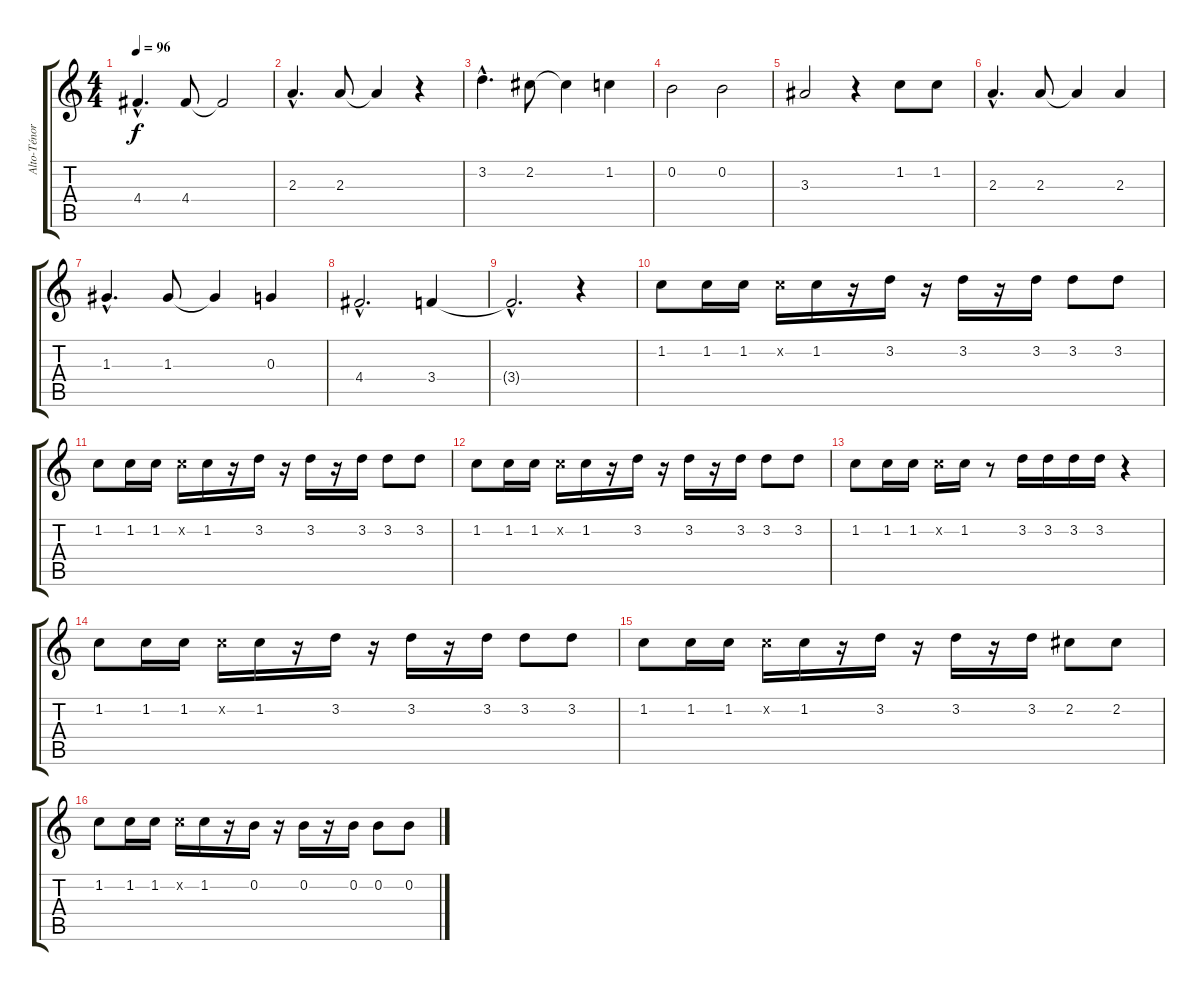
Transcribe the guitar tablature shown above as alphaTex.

\track ("Alto-Ténor" "Alto-Ténor") {instrument acousticguitarnylon}
\staff {score tabs}
\tuning (E4 B3 G3 D3 A2 E2) {hide}
\ts (4 4)
\tempo 96
\clef g2
\ks c
4.4{hac}.4{d dy f instrument acousticguitarnylon} 4.4.8 4.4{t}.2 |
2.3{hac}.4{d} 2.3.8 2.3{t}.4 r.4 |
3.2{hac}.4{d} 2.2.8 2.2{t}.4 1.2.4 |
0.2.2 0.2.2 |
3.3.2 r.4 1.2.8 1.2.8 |
2.3{hac}.4{d} 2.3.8 2.3{t}.4 2.3.4 |
1.3{hac}.4{d} 1.3.8 1.3{t}.4 0.3.4 |
4.4{hac}.2{d} 3.4.4 |
3.4{hac t}.2{d} r.4 |
1.2.8 1.2.16 1.2.16 1.2{x}.16 1.2.16 r.16 3.2.16 r.16 3.2.16 r.16 3.2.16 3.2.8 3.2.8 |
1.2.8 1.2.16 1.2.16 1.2{x}.16 1.2.16 r.16 3.2.16 r.16 3.2.16 r.16 3.2.16 3.2.8 3.2.8 |
1.2.8 1.2.16 1.2.16 1.2{x}.16 1.2.16 r.16 3.2.16 r.16 3.2.16 r.16 3.2.16 3.2.8 3.2.8 |
1.2.8 1.2.16 1.2.16 1.2{x}.16 1.2.16 r.8 3.2.16 3.2.16 3.2.16 3.2.16 r.4 |
1.2.8 1.2.16 1.2.16 1.2{x}.16 1.2.16 r.16 3.2.16 r.16 3.2.16 r.16 3.2.16 3.2.8 3.2.8 |
1.2.8 1.2.16 1.2.16 1.2{x}.16 1.2.16 r.16 3.2.16 r.16 3.2.16 r.16 3.2.16 2.2.8 2.2.8 |
1.2.8 1.2.16 1.2.16 1.2{x}.16 1.2.16 r.16 0.2.16 r.16 0.2.16 r.16 0.2.16 0.2.8 0.2.8
